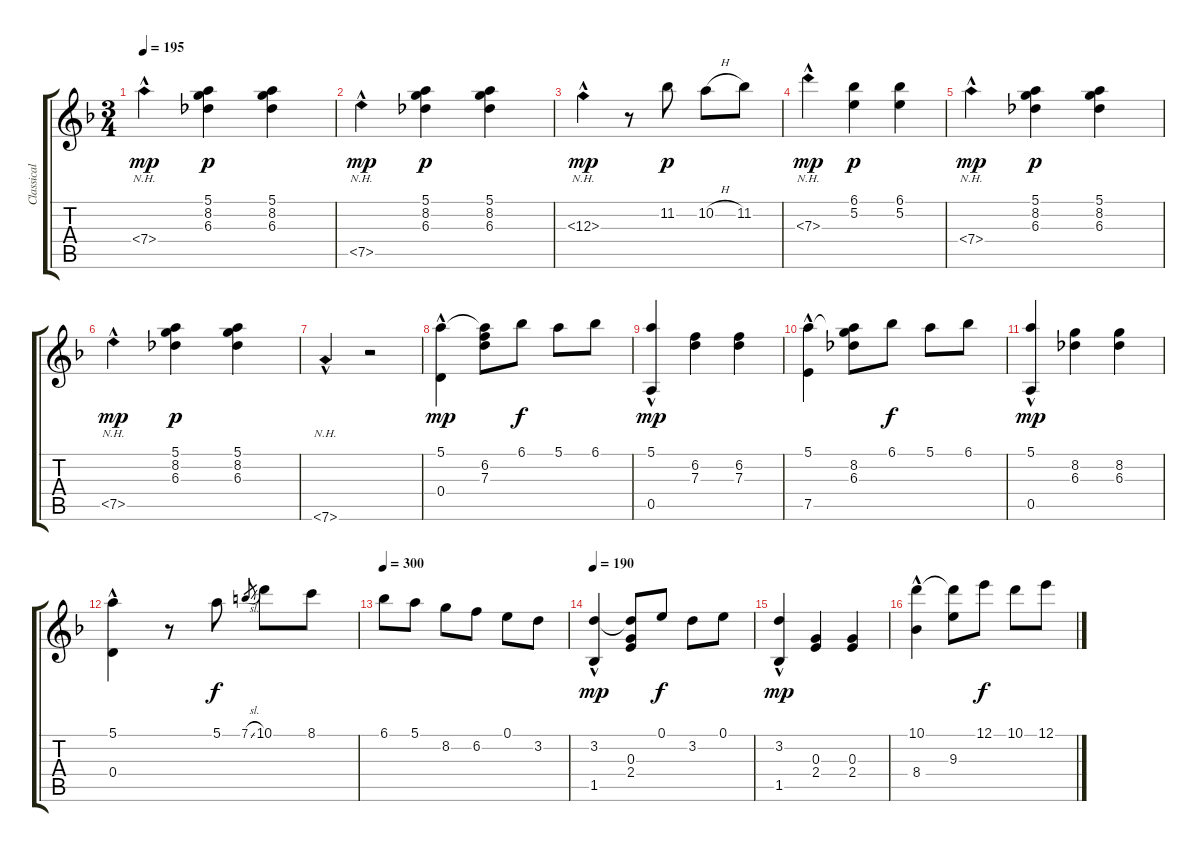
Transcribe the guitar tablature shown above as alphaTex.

\track ("Classical guitar" "Classical ") {instrument acousticguitarnylon}
\staff {score tabs}
\tuning (E4 B3 G3 D3 A2 D2) {hide}
\ts (3 4)
\tempo 195
\clef g2
\ks dminor
7.4{nh hac}.4{dy mp} (5.1 8.2 6.3).4{dy p} (5.1 8.2 6.3).4 |
7.5{nh hac}.4{dy mp} (5.1 8.2 6.3).4{dy p} (5.1 8.2 6.3).4 |
12.3{nh hac}.4{dy mp} r.8 11.2.8{dy p} 10.2{h}.8 11.2.8 |
7.3{nh hac}.4{dy mp} (6.1 5.2).4{dy p} (6.1 5.2).4 |
7.4{nh hac}.4{dy mp} (5.1 8.2 6.3).4{dy p} (5.1 8.2 6.3).4 |
7.5{nh hac}.4{dy mp} (5.1 8.2 6.3).4{dy p} (5.1 8.2 6.3).4 |
7.6{nh hac}.4 r.2 |
(5.1 0.4{hac}).4{dy mp} (5.1{t} 6.2 7.3).8 6.1.8{dy f} 5.1.8 6.1.8 |
(5.1{hac} 0.5{hac}).4{dy mp} (6.2 7.3).4 (6.2 7.3).4 |
(5.1 7.5{hac}).4 (5.1{t} 8.2 6.3).8 6.1.8{dy f} 5.1.8 6.1.8 |
(5.1 0.5{hac}).4{dy mp} (8.2 6.3).4 (8.2 6.3).4 |
(5.1{hac} 0.4{hac}).4 r.8 5.1.8{dy f} 7.1{sl}.8{gr} 10.1.8 8.1.8 |
\tempo 300
6.1.8 5.1.8 8.2.8 6.2.8 0.1.8 3.2.8 |
\tempo 190
(3.2 1.5{hac}).4{dy mp} (3.2{t} 0.3 2.4).8 0.1.8{dy f} 3.2.8 0.1.8 |
(3.2{hac} 1.5{hac}).4{dy mp} (0.3 2.4).4 (0.3 2.4).4 |
(10.1 8.4{hac}).4 (10.1{t} 9.3).8 12.1.8{dy f} 10.1.8 12.1.8
